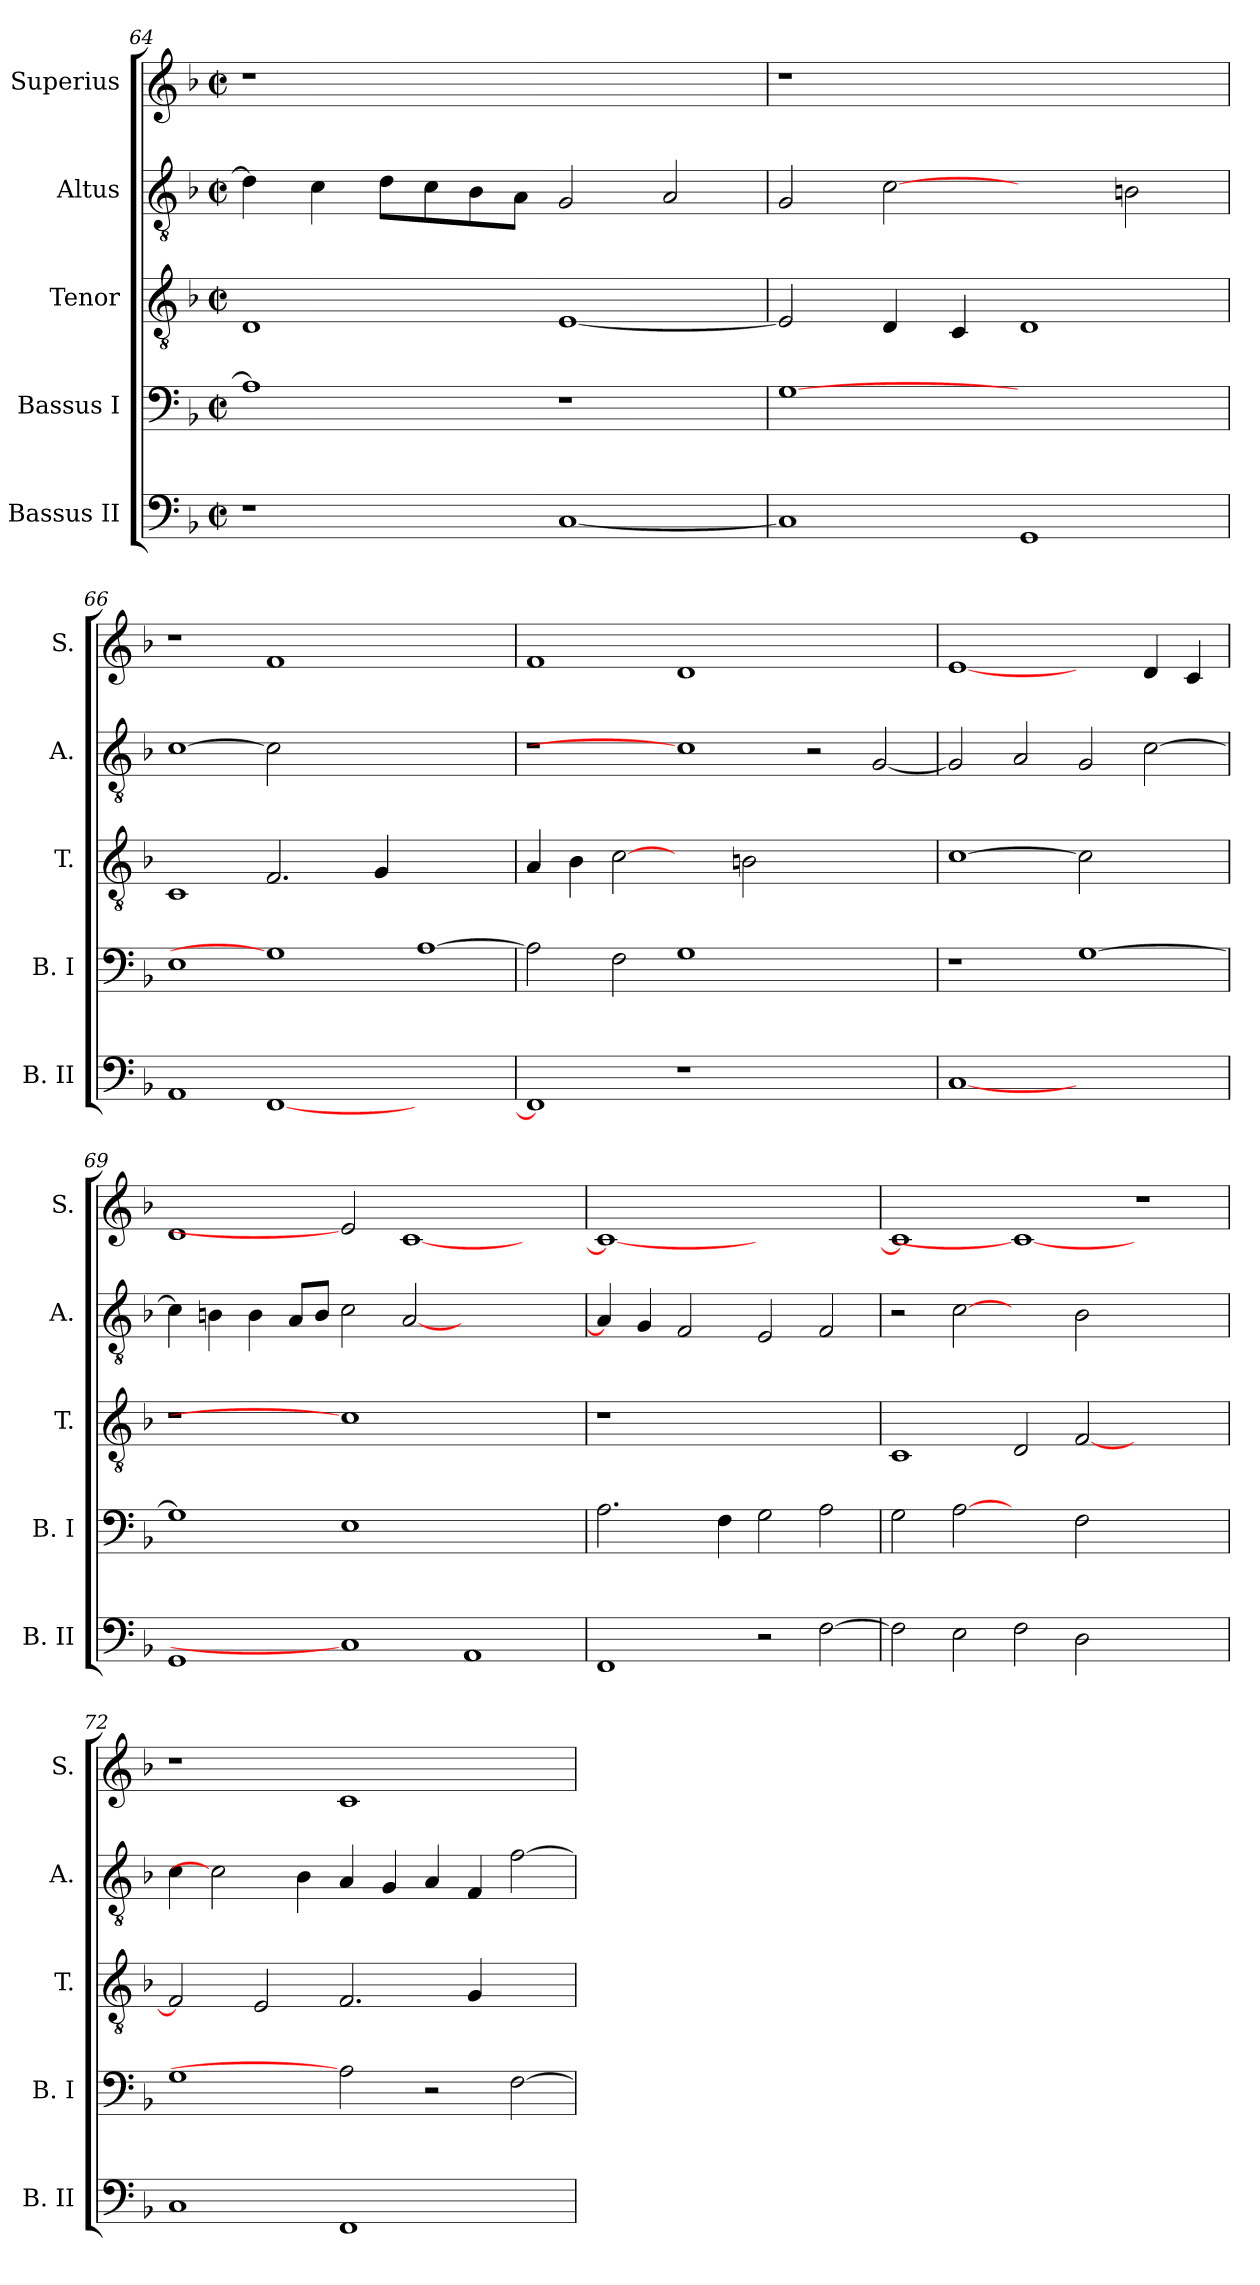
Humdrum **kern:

**kern	**kern	**kern	**kern	**kern
*part5	*part4	*part3	*part2	*part1
*staff5	*staff4	*staff3	*staff2	*staff1
*I"Bassus II	*I"Bassus I	*I"Tenor	*I"Altus	*I"Superius
*I'B. II	*I'B. I	*I'T.	*I'A.	*I'S.
*clefF4	*clefF4	*clefGv2	*clefGv2	*clefG2
*	*	*ITrd7c12	*ITrd7c12	*
*k[b-]	*k[b-]	*k[b-]	*k[b-]	*k[b-]
*F:	*F:	*F:	*F:	*F:
*M2/2	*M2/2	*M2/2	*M2/2	*M2/2
*met(c|)	*met(c|)	*met(c|)	*met(c|)	*met(c|)
=64	=64	=64	=64	=64
!	!	!	!	!LO:N:vis=1
1r	1Ai]	1DDi	4Di\]	1r
.	.	.	4Ci\	.
.	.	.	8Di\L	.
.	.	.	8Ci\	.
.	.	.	8BB-i\	.
.	.	.	8AAi\J	.
[<1Ci	1r	[<1EEi	2GGi/	1ryy
.	.	.	2AAi/	.
=65	=65	=65	=65	=65
!	!	!	!	!LO:N:vis=1
1Ci]	[1Gi	2EEi/]	2GGi/	1r
.	.	4DDi/	[2Ci	.
.	.	4CCi/	.	.
1GGi	1ryy	1DDi	2ryy	1ryy
.	.	.	2BBni\	.
!!LO:LB:g=z
=66	=66	=66	=66	=66
1AAi	1Ei	1CCi	[1Ci	1r
[<1FFi	1Gi]	2.FFi/	2Ci]	1fi
.	.	.	1.ryy	.
.	.	4GGi/	.	.
1ryy	[>1Ai	1ryy	.	1ryy
=67	=67	=67	=67	=67
1FFi]	2Ai\]	4AAi/	1r	1fi
.	.	4BB-i\	.	.
.	2Fi\	[2Ci	.	.
1r	1Gi	2ryy	1Ci]	1di
.	.	2BBni\	.	.
1ryy	1ryy	1ryy	2r	1ryy
.	.	.	[<2GGi/	.
=68	=68	=68	=68	=68
[1Ci	1r	[1Ci	2GGi/]	[1ei
.	.	.	2AAi/	.
1ryy	[>1Gi	2Ci]	2GGi/	2ryy
.	.	2ryy	[>2Ci\	4di/
.	.	.	.	4ci/
=69	=69	=69	=69	=69
!	!	!LO:N:vis=1	!	!
1GGi	1Gi]	1r	4Ci\]	1di
.	.	.	4BBni\	.
.	.	.	4BBi\	.
.	.	.	8AAi/L	.
.	.	.	8BBi/J	.
1Ci]	1Ei	1Ci]	2Ci\	2ei]
.	.	.	[<2AAi/	[<1ci
1AAi	1ryy	1ryy	1ryy	.
.	.	.	.	2ryy
=70	=70	=70	=70	=70
!	!	!LO:N:vis=1	!	!
1FFi	2.Ai\	1r	4AAi/]	1ci_<
.	.	.	4GGi/	.
.	.	.	2FFi/	.
.	4Fi\	.	.	.
2r	2Gi\	1ryy	2EEi/	1ryy
[>2Fi\	2Ai\	.	2FFi/	.
!!LO:PB:g=z
=71	=71	=71	=71	=71
2Fi\]	2Gi\	1CCi	2r	1ci]
2Ei\	[2Ai	.	[2Ci	.
2Fi\	2ryy	2DDi/	2ryy	1ci_
2Di\	2Fi\	[<2FFi/	2BB-i\	.
1ryy	1ryy	1ryy	1ryy	1r
=72	=72	=72	=72	=72
1Ci	1Gi	2FFi/]	4Ci\	1r
.	.	.	2Ci]	.
.	.	2EEi/	.	.
.	.	.	4BB-i\	.
1FFi	2Ai]	2.FFi/	4AAi/	1ci
.	.	.	4GGi/	.
.	2r	.	4AAi/	.
.	.	4GGi/	4FFi/	.
2ryy	[>2Fi\	2ryy	[>2Fi\	2ryy
=	=	=	=	=
*-	*-	*-	*-	*-
